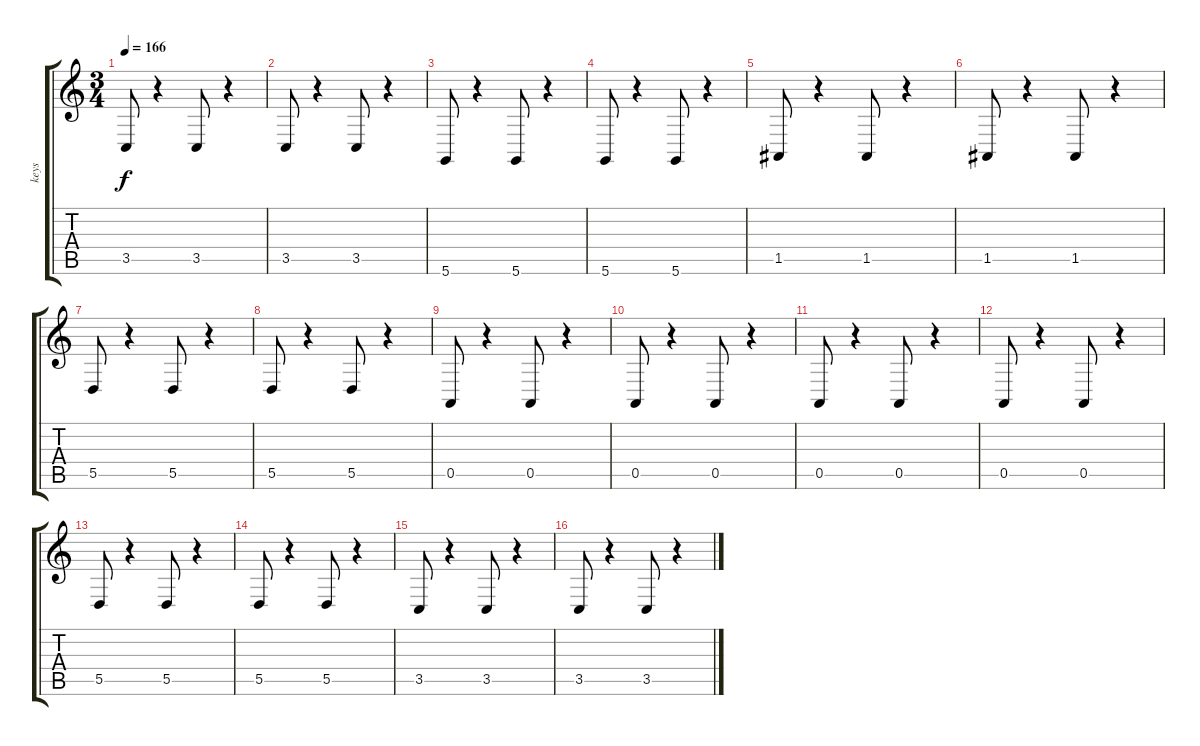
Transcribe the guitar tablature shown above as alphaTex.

\track ("keys" "keys") {instrument fx1rain}
\staff {score tabs}
\tuning (E4 B3 G3 D3 A2 D2) {hide}
\ts (3 4)
\tempo 166
\clef g2
\ks c
3.5.8{dy f} r.4 3.5.8 r.4 |
3.5.8 r.4 3.5.8 r.4 |
5.6.8 r.4 5.6.8 r.4 |
5.6.8 r.4 5.6.8 r.4 |
1.5.8 r.4 1.5.8 r.4 |
1.5.8 r.4 1.5.8 r.4 |
5.5.8 r.4 5.5.8 r.4 |
5.5.8 r.4 5.5.8 r.4 |
0.5.8 r.4 0.5.8 r.4 |
0.5.8 r.4 0.5.8 r.4 |
0.5.8 r.4 0.5.8 r.4 |
0.5.8 r.4 0.5.8 r.4 |
5.5.8 r.4 5.5.8 r.4 |
5.5.8 r.4 5.5.8 r.4 |
3.5.8 r.4 3.5.8 r.4 |
3.5.8 r.4 3.5.8 r.4
